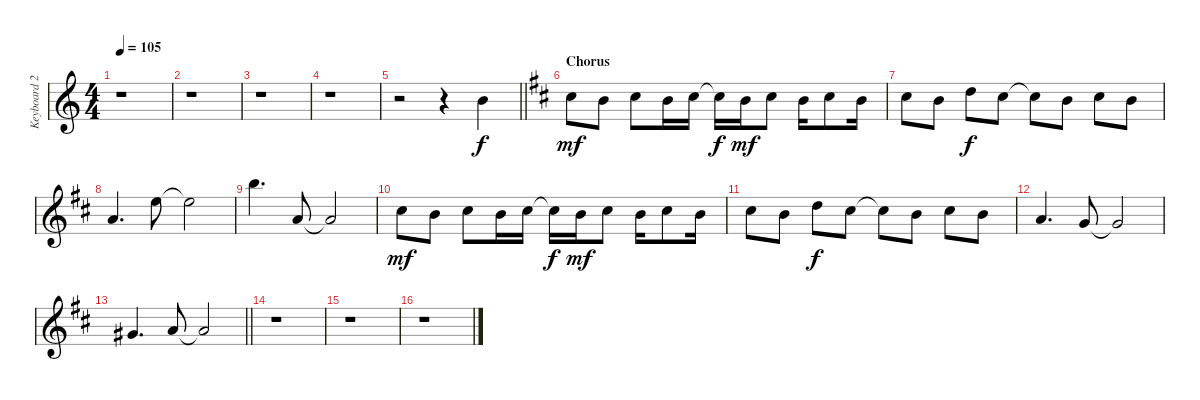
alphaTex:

\track ("Keyboard 2 (synth.)" "Keyboard 2") {instrument lead2sawtooth}
\staff {score}
\tuning (E5 B4 G4 D4 A3 E3 B2) {hide}
\ts (4 4)
\tempo 105
\clef g2
\ks aminor
r.1{dy f} |
r.1 |
r.1 |
r.1 |
\barLineRight lightlight
r.2 r.4 4.3.4 |
\section ("" "Chorus")
\ks bminor
6.3.8{dy mf} 4.3.8 6.3.8 4.3.16 6.3.16 6.3{t}.16{dy f} 4.3.16{dy mf} 6.3.8 4.3.16 6.3.8 4.3.16 |
6.3.8 4.3.8 7.3.8{dy f} 6.3.8 6.3{t}.8 4.3.8 6.3.8 4.3.8 |
2.3.4{d} 5.2.8 5.2{t}.2 |
7.1.4{d} 2.3.8 2.3{t}.2 |
6.3.8{dy mf} 4.3.8 6.3.8 4.3.16 6.3.16 6.3{t}.16{dy f} 4.3.16{dy mf} 6.3.8 4.3.16 6.3.8 4.3.16 |
6.3.8 4.3.8 7.3.8{dy f} 6.3.8 6.3{t}.8 4.3.8 6.3.8 4.3.8 |
2.3.4{d} 0.3.8 0.3{t}.2 |
\barLineRight lightlight
1.3.4{d} 2.3.8 2.3{t}.2 |
\section ("" "")
r.1 |
r.1 |
r.1
